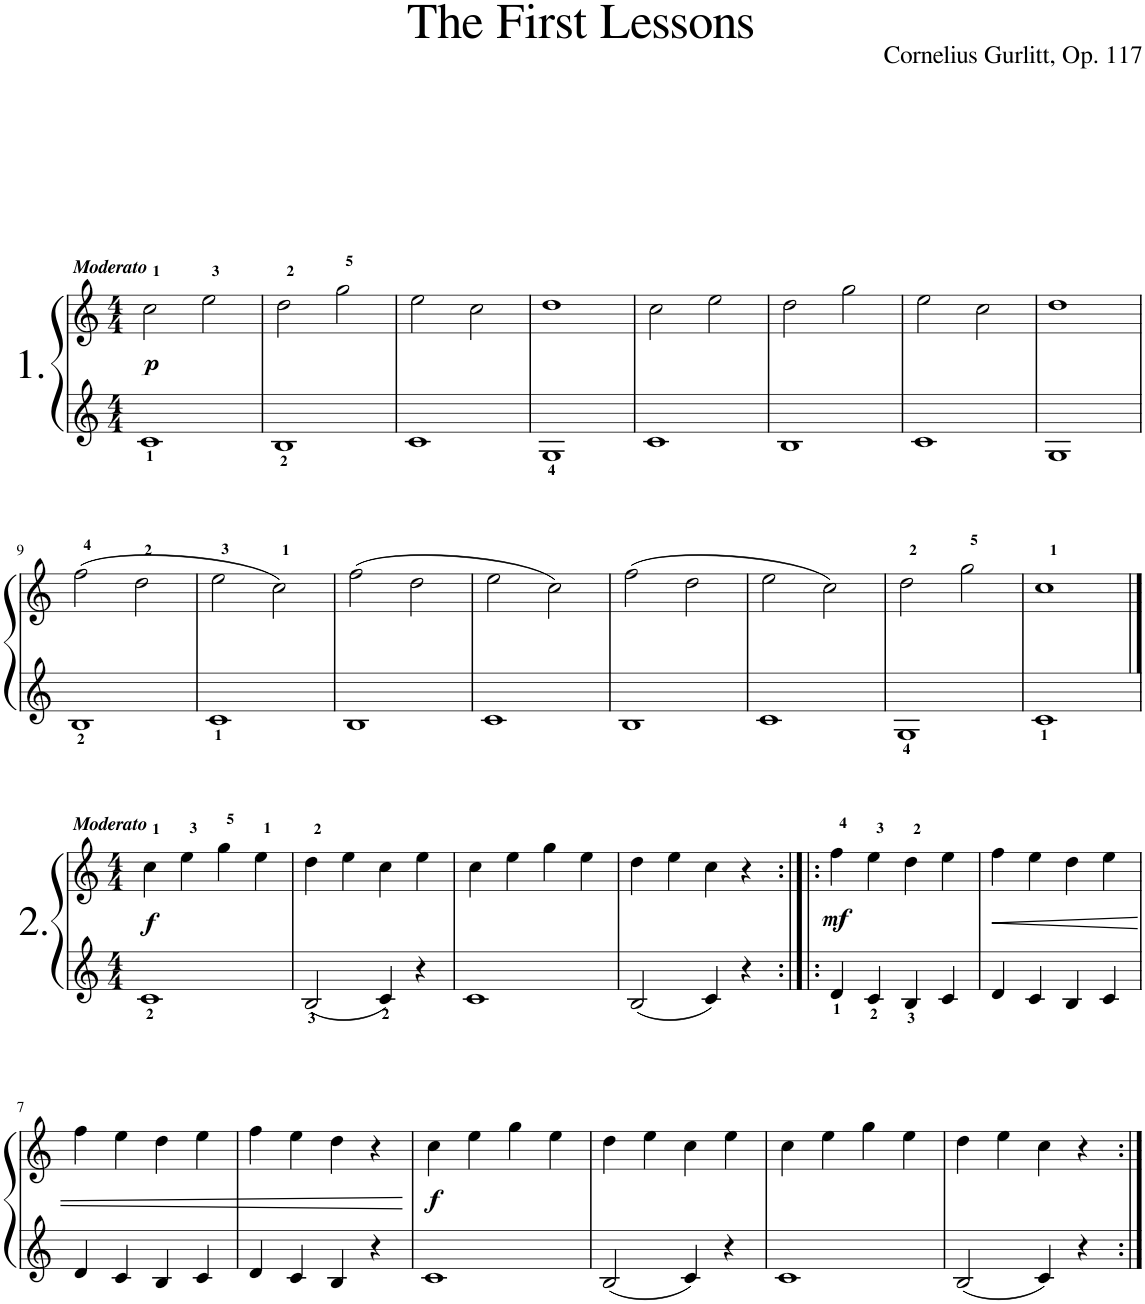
**kern	**kern	**dynam
*part1	*part1	*part1
*staff2	*staff1	*staff1/2
*I"Piano	*	*
*I'Pno.	*	*
*clefG2	*clefG2	*
*k[]	*k[]	*
*M4/4	*M4/4	*
=1	=1	=1
!	!LO:TX:a:Bi:t=Moderato	!
!	!	!LO:DY:b
1c	2cc\	p
.	2ee\	.
=2	=2	=2
1B	2dd\	.
.	2gg\	.
=3	=3	=3
1c	2ee\	.
.	2cc\	.
=4	=4	=4
1G	1dd	.
=5	=5	=5
1c	2cc\	.
.	2ee\	.
=6	=6	=6
1B	2dd\	.
.	2gg\	.
=7	=7	=7
1c	2ee\	.
.	2cc\	.
=8	=8	=8
1G	1dd	.
!!LO:LB:g=z
=9	=9	=9
1B	(2ff\	.
.	2dd\	.
=10	=10	=10
1c	2ee\	.
.	2cc\)	.
=11	=11	=11
1B	(2ff\	.
.	2dd\	.
=12	=12	=12
1c	2ee\	.
.	2cc\)	.
=13	=13	=13
1B	(2ff\	.
.	2dd\	.
=14	=14	=14
1c	2ee\	.
.	2cc\)	.
=15	=15	=15
1G	2dd\	.
.	2gg\	.
=16	=16	=16
1c	1cc	.
!!LO:LB:g=z
==1	==1	==1
*clefG2	*	*
*M4/4	*M4/4	*
!	!LO:TX:a:Bi:t=Moderato	!
!	!	!LO:DY:b
1c	4cc\	f
.	4ee\	.
.	4gg\	.
.	4ee\	.
=2	=2	=2
2B/	4dd\	.
.	4ee\	.
4c/	4cc\	.
4r	4ee\	.
=3	=3	=3
1c	4cc\	.
.	4ee\	.
.	4gg\	.
.	4ee\	.
=4	=4	=4
2B/	4dd\	.
.	4ee\	.
4c/	4cc\	.
4r	4r	.
=5:|!|:	=5:|!|:	=5:|!|:
!	!	!LO:DY:b
4d/	4ff\	mf
4c/	4ee\	.
4B/	4dd\	.
4c/	4ee\	.
=6	=6	=6
!	!	!LO:HP:b
4d/	4ff\	<
4c/	4ee\	.
4B/	4dd\	.
4c/	4ee\	.
!!LO:LB:g=z
=7	=7	=7
4d/	4ff\	.
4c/	4ee\	.
4B/	4dd\	.
4c/	4ee\	.
=8	=8	=8
4d/	4ff\	.
4c/	4ee\	.
4B/	4dd\	.
4r	4r	.
.	.	[
=9	=9	=9
!	!	!LO:DY:b
1c	4cc\	f
.	4ee\	.
.	4gg\	.
.	4ee\	.
=10	=10	=10
2B/	4dd\	.
.	4ee\	.
4c/	4cc\	.
4r	4ee\	.
=11	=11	=11
1c	4cc\	.
.	4ee\	.
.	4gg\	.
.	4ee\	.
=12	=12	=12
2B/	4dd\	.
.	4ee\	.
4c/	4cc\	.
4r	4r	.
=:|!	=:|!	=:|!
*-	*-	*-
